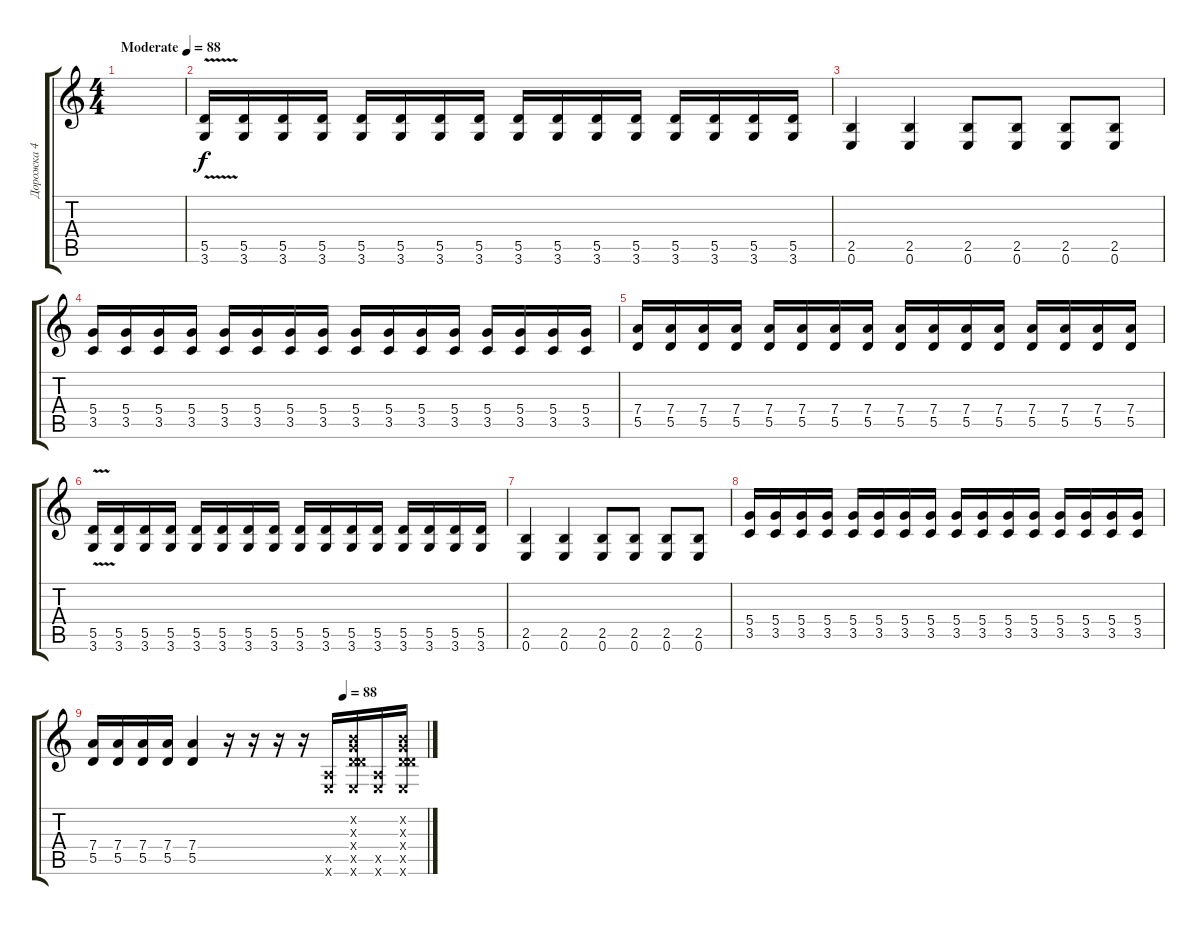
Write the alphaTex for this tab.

\track ("Дорожка 4" "Дорожка 4") {instrument overdrivenguitar}
\staff {score tabs}
\tuning (E4 B3 G3 D3 A2 E2) {hide}
\ts (4 4)
\tempo (88 "Moderate")
\clef g2
\ks c
|
(5.5{v} 3.6).16 (5.5 3.6).16 (5.5 3.6).16 (5.5 3.6).16 (5.5 3.6).16 (5.5 3.6).16 (5.5 3.6).16 (5.5 3.6).16 (5.5 3.6).16 (5.5 3.6).16 (5.5 3.6).16 (5.5 3.6).16 (5.5 3.6).16 (5.5 3.6).16 (5.5 3.6).16 (5.5 3.6).16 |
(2.5 0.6).4 (2.5 0.6).4 (2.5 0.6).8 (2.5 0.6).8 (2.5 0.6).8 (2.5 0.6).8 |
(5.4 3.5).16 (5.4 3.5).16 (5.4 3.5).16 (5.4 3.5).16 (5.4 3.5).16 (5.4 3.5).16 (5.4 3.5).16 (5.4 3.5).16 (5.4 3.5).16 (5.4 3.5).16 (5.4 3.5).16 (5.4 3.5).16 (5.4 3.5).16 (5.4 3.5).16 (5.4 3.5).16 (5.4 3.5).16 |
(7.4 5.5).16 (7.4 5.5).16 (7.4 5.5).16 (7.4 5.5).16 (7.4 5.5).16 (7.4 5.5).16 (7.4 5.5).16 (7.4 5.5).16 (7.4 5.5).16 (7.4 5.5).16 (7.4 5.5).16 (7.4 5.5).16 (7.4 5.5).16 (7.4 5.5).16 (7.4 5.5).16 (7.4 5.5).16 |
(5.5{v} 3.6).16 (5.5 3.6).16 (5.5 3.6).16 (5.5 3.6).16 (5.5 3.6).16 (5.5 3.6).16 (5.5 3.6).16 (5.5 3.6).16 (5.5 3.6).16 (5.5 3.6).16 (5.5 3.6).16 (5.5 3.6).16 (5.5 3.6).16 (5.5 3.6).16 (5.5 3.6).16 (5.5 3.6).16 |
(2.5 0.6).4 (2.5 0.6).4 (2.5 0.6).8 (2.5 0.6).8 (2.5 0.6).8 (2.5 0.6).8 |
(5.4 3.5).16 (5.4 3.5).16 (5.4 3.5).16 (5.4 3.5).16 (5.4 3.5).16 (5.4 3.5).16 (5.4 3.5).16 (5.4 3.5).16 (5.4 3.5).16 (5.4 3.5).16 (5.4 3.5).16 (5.4 3.5).16 (5.4 3.5).16 (5.4 3.5).16 (5.4 3.5).16 (5.4 3.5).16 |
\tempo (88 0.75)
(7.4 5.5).16 (7.4 5.5).16 (7.4 5.5).16 (7.4 5.5).16 (7.4 5.5).4 r.16 r.16 r.16 r.16 (0.5{x} 0.6{x}).16 (0.2{x} 0.3{x} 0.4{x} 5.5{x} 0.6{x}).16 (0.5{x} 0.6{x}).16 (0.2{x} 0.3{x} 0.4{x} 5.5{x} 0.6{x}).16
